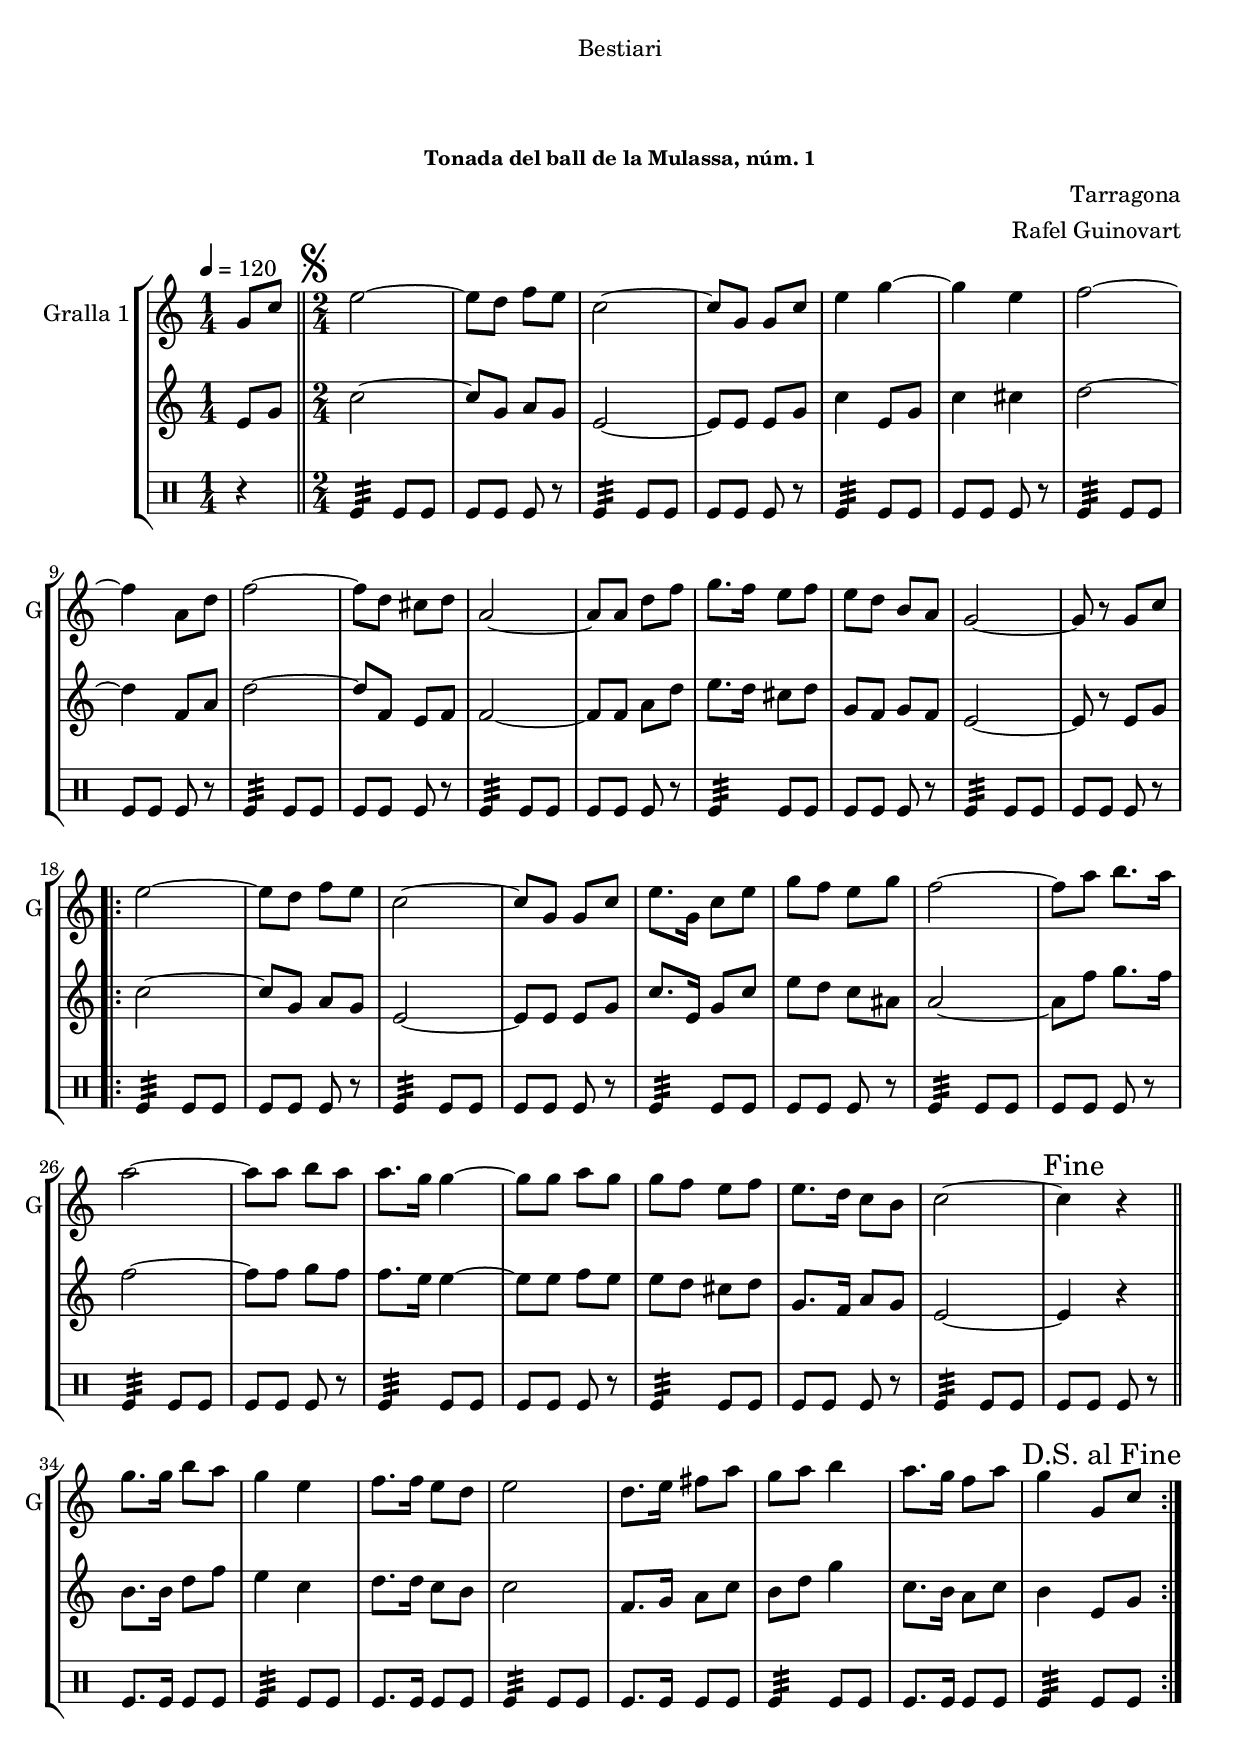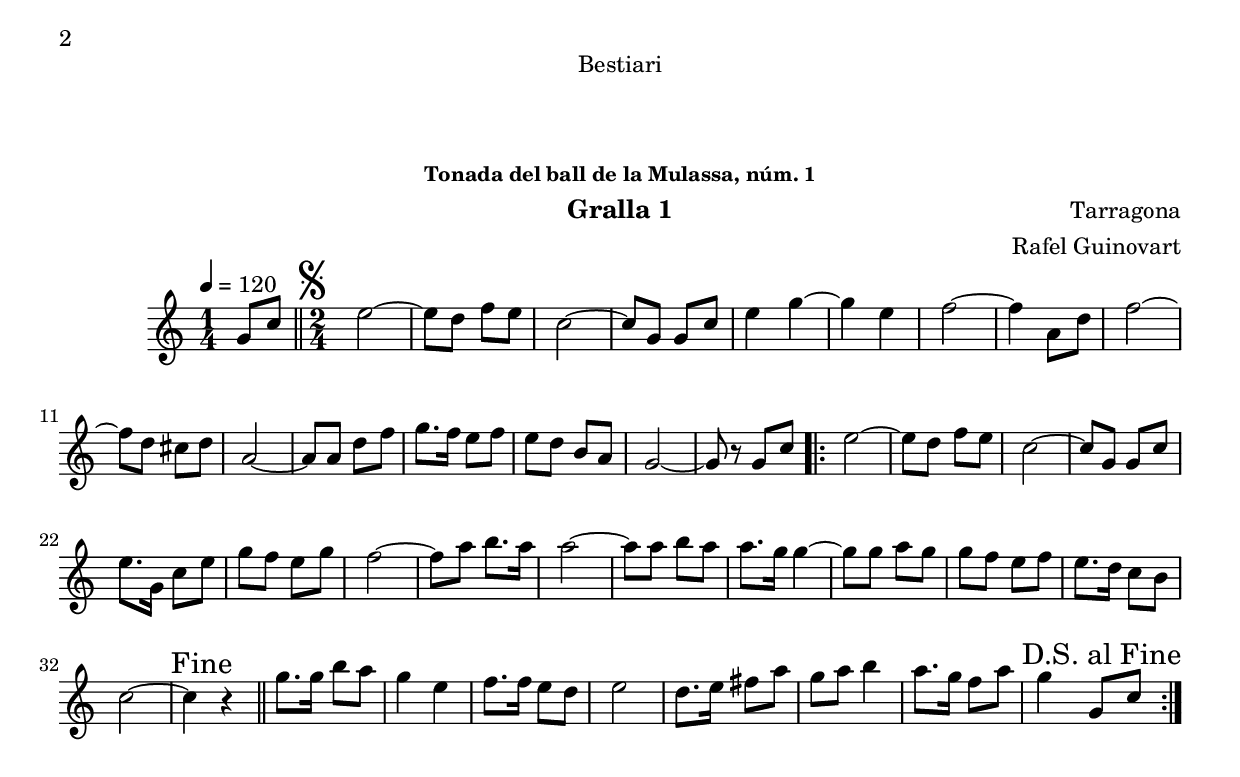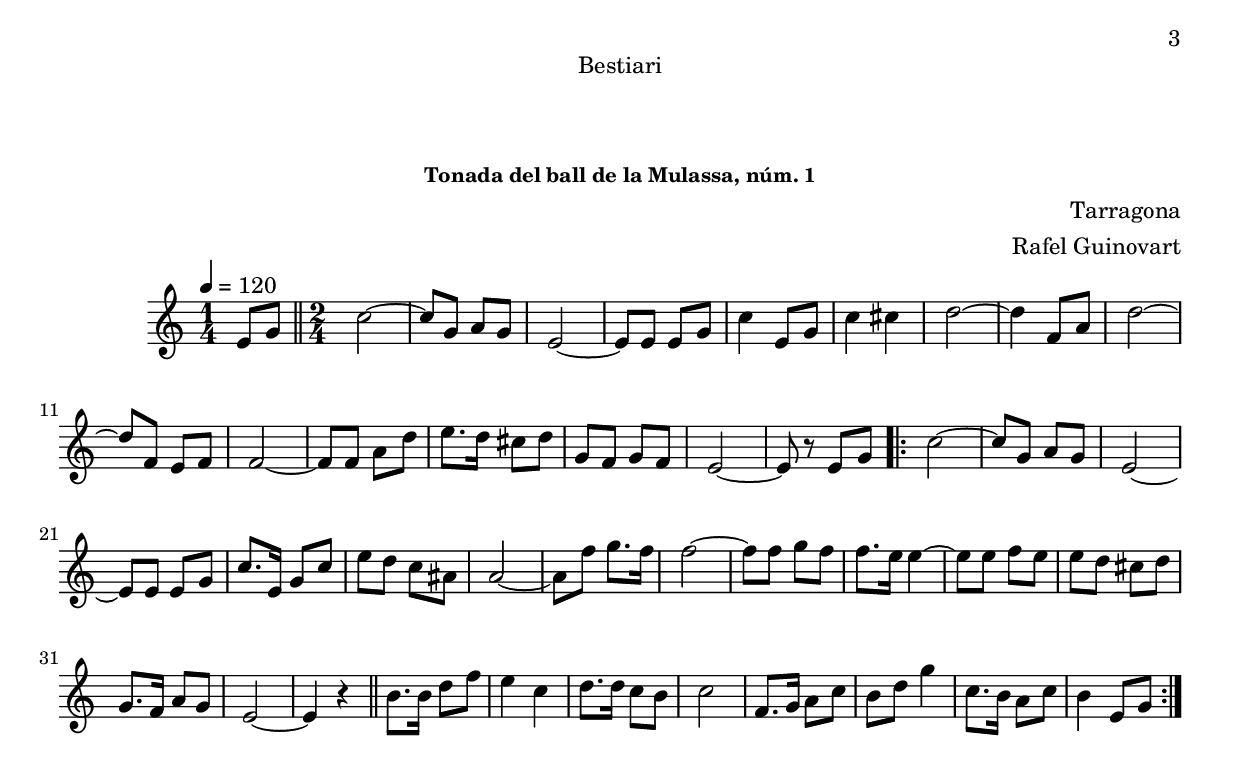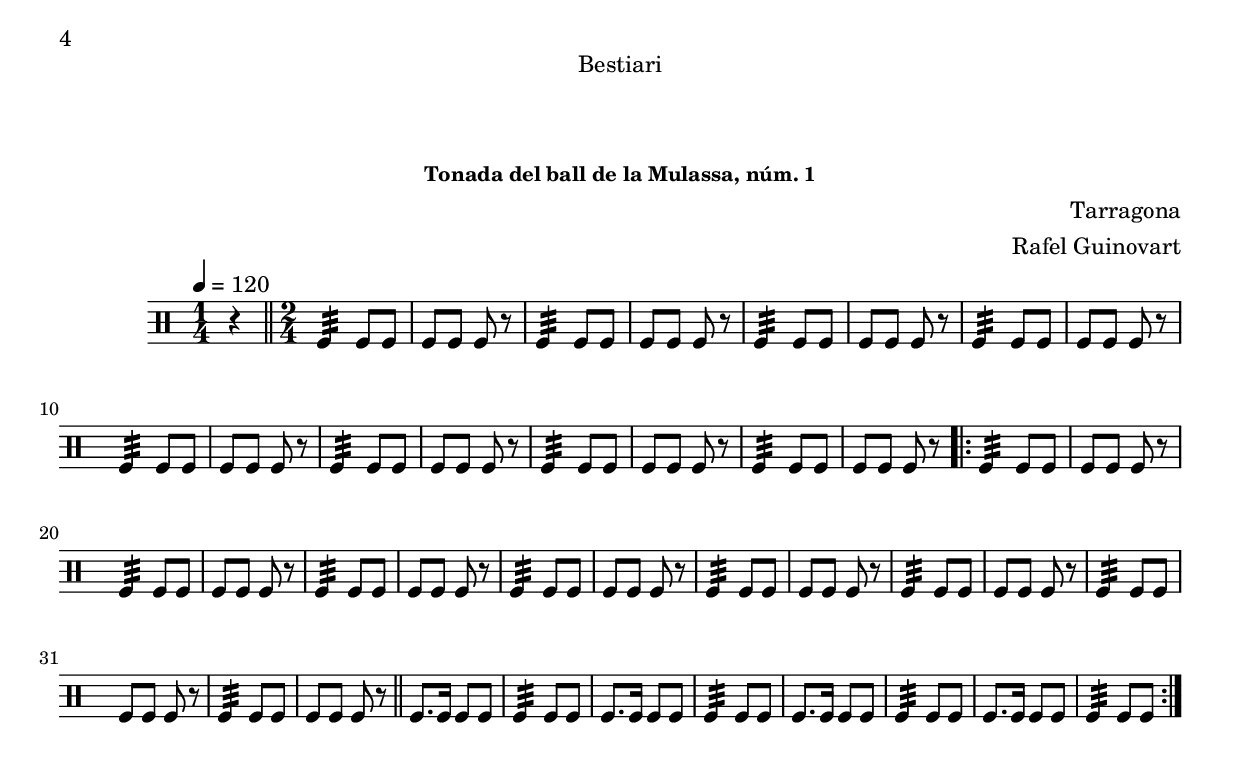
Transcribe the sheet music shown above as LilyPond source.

\version "2.22.1"

\header {
  dedication="Bestiari"
  title="         "
  subtitle="         "
  subsubtitle="Tonada del ball de la Mulassa, núm. 1"
  poet=""
  meter=""
  piece=""
  composer="Tarragona"
  arranger="Rafel Guinovart"
  opus=""
  instrument=""
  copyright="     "
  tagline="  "
}

liniaroAa =
\relative g'
{
  \tempo 4=120
  \clef treble
  \key c \major
  \time 1/4
  g8 c  \bar "||"
  \time 2/4   \mark \markup {\musicglyph #"scripts.segno"} e2 ~  |
  e8 d f e  |
  c2 ~  |
  %05
  c8 g g c  |
  e4 g ~  |
  g4 e  |
  f2 ~  |
  f4 a,8 d  |
  %10
  f2 ~  |
  f8 d cis d  |
  a2 ~  |
  a8 a d f  |
  g8. f16 e8 f  |
  %15
  e8 d b a  |
  g2 ~  |
  g8 r g c  |
  \repeat volta 2 { e2 ~  |
  e8 d f e  |
  %20
  c2 ~  |
  c8 g g c  |
  e8. g,16 c8 e  |
  g8 f e g  |
  f2 ~  |
  %25
  f8 a b8. a16  |
  a2 ~  |
  a8 a b a  |
  a8. g16 g4 ~  |
  g8 g a g  |
  %30
  g8 f e f  |
  e8. d16 c8 b  |
  c2 ~  |
  \mark "Fine" c4 r  \bar "||"
  g'8. g16 b8 a  |
  %35
  g4 e  |
  f8. f16 e8 d  |
  e2  |
  d8. e16 fis8 a  |
  g8 a b4  |
  %40
  a8. g16 f8 a  |
  \mark "D.S. al Fine" g4 g,8 c  | }
}

liniaroAb =
\relative e'
{
  \tempo 4=120
  \clef treble
  \key c \major
  \time 1/4
  e8 g  \bar "||"
  \time 2/4   c2 ~  |
  c8 g a g  |
  e2 ~  |
  %05
  e8 e e g  |
  c4 e,8 g  |
  c4 cis  |
  d2 ~  |
  d4 f,8 a  |
  %10
  d2 ~  |
  d8 f, e f  |
  f2 ~  |
  f8 f a d  |
  e8. d16 cis8 d  |
  %15
  g,8 f g f  |
  e2 ~  |
  e8 r e g  |
  \repeat volta 2 { c2 ~  |
  c8 g a g  |
  %20
  e2 ~  |
  e8 e e g  |
  c8. e,16 g8 c  |
  e8 d c ais  |
  a2 ~  |
  %25
  a8 f' g8. f16  |
  f2 ~  |
  f8 f g f  |
  f8. e16 e4 ~  |
  e8 e f e  |
  %30
  e8 d cis d  |
  g,8. f16 a8 g  |
  e2 ~  |
  e4 r  \bar "||"
  b'8. b16 d8 f  |
  %35
  e4 c  |
  d8. d16 c8 b  |
  c2  |
  f,8. g16 a8 c  |
  b8 d g4  |
  %40
  c,8. b16 a8 c  |
  b4 e,8 g  | }
}

liniaroAc =
\drummode
{
  \tempo 4=120
  \time 1/4
  r4  \bar "||"
  \time 2/4   tomfl4:32 tomfl8 tomfl  |
  tomfl8 tomfl tomfl r  |
  tomfl4:32 tomfl8 tomfl  |
  %05
  tomfl8 tomfl tomfl r  |
  tomfl4:32 tomfl8 tomfl  |
  tomfl8 tomfl tomfl r  |
  tomfl4:32 tomfl8 tomfl  |
  tomfl8 tomfl tomfl r  |
  %10
  tomfl4:32 tomfl8 tomfl  |
  tomfl8 tomfl tomfl r  |
  tomfl4:32 tomfl8 tomfl  |
  tomfl8 tomfl tomfl r  |
  tomfl4:32 tomfl8 tomfl  |
  %15
  tomfl8 tomfl tomfl r  |
  tomfl4:32 tomfl8 tomfl  |
  tomfl8 tomfl tomfl r  |
  \repeat volta 2 { tomfl4:32 tomfl8 tomfl  |
  tomfl8 tomfl tomfl r  |
  %20
  tomfl4:32 tomfl8 tomfl  |
  tomfl8 tomfl tomfl r  |
  tomfl4:32 tomfl8 tomfl  |
  tomfl8 tomfl tomfl r  |
  tomfl4:32 tomfl8 tomfl  |
  %25
  tomfl8 tomfl tomfl r  |
  tomfl4:32 tomfl8 tomfl  |
  tomfl8 tomfl tomfl r  |
  tomfl4:32 tomfl8 tomfl  |
  tomfl8 tomfl tomfl r  |
  %30
  tomfl4:32 tomfl8 tomfl  |
  tomfl8 tomfl tomfl r  |
  tomfl4:32 tomfl8 tomfl  |
  tomfl8 tomfl tomfl r  \bar "||"
  tomfl8. tomfl16 tomfl8 tomfl  |
  %35
  tomfl4:32 tomfl8 tomfl  |
  tomfl8. tomfl16 tomfl8 tomfl  |
  tomfl4:32 tomfl8 tomfl  |
  tomfl8. tomfl16 tomfl8 tomfl  |
  tomfl4:32 tomfl8 tomfl  |
  %40
  tomfl8. tomfl16 tomfl8 tomfl  |
  tomfl4:32 tomfl8 tomfl  | }
}

\bookpart {
  \score {
    \new StaffGroup {
      \override Score.RehearsalMark #'self-alignment-X = #LEFT
      <<
        \new Staff \with {instrumentName = #"Gralla 1" shortInstrumentName = #"G"} \liniaroAa
        \new Staff \with {instrumentName = #"" shortInstrumentName = #" "} \liniaroAb
        \new DrumStaff \with {instrumentName = #"" shortInstrumentName = #" "} \liniaroAc
      >>
    }
    \layout {}
  }
  \score { \unfoldRepeats
    \new StaffGroup {
      \override Score.RehearsalMark #'self-alignment-X = #LEFT
      <<
        \new Staff \with {instrumentName = #"Gralla 1" shortInstrumentName = #"G"} \liniaroAa
        \new Staff \with {instrumentName = #"" shortInstrumentName = #" "} \liniaroAb
        \new DrumStaff \with {instrumentName = #"" shortInstrumentName = #" "} \liniaroAc
      >>
    }
    \midi {
      \set Staff.midiInstrument = "oboe"
      \set DrumStaff.midiInstrument = "drums"
    }
  }
}

\bookpart {
  \header {instrument="Gralla 1"}
  \score {
    \new StaffGroup {
      \override Score.RehearsalMark #'self-alignment-X = #LEFT
      <<
        \new Staff \liniaroAa
      >>
    }
    \layout {}
  }
  \score { \unfoldRepeats
    \new StaffGroup {
      \override Score.RehearsalMark #'self-alignment-X = #LEFT
      <<
        \new Staff \liniaroAa
      >>
    }
    \midi {
      \set Staff.midiInstrument = "oboe"
      \set DrumStaff.midiInstrument = "drums"
    }
  }
}

\bookpart {
  \header {instrument=""}
  \score {
    \new StaffGroup {
      \override Score.RehearsalMark #'self-alignment-X = #LEFT
      <<
        \new Staff \liniaroAb
      >>
    }
    \layout {}
  }
  \score { \unfoldRepeats
    \new StaffGroup {
      \override Score.RehearsalMark #'self-alignment-X = #LEFT
      <<
        \new Staff \liniaroAb
      >>
    }
    \midi {
      \set Staff.midiInstrument = "oboe"
      \set DrumStaff.midiInstrument = "drums"
    }
  }
}

\bookpart {
  \header {instrument=""}
  \score {
    \new StaffGroup {
      \override Score.RehearsalMark #'self-alignment-X = #LEFT
      <<
        \new DrumStaff \liniaroAc
      >>
    }
    \layout {}
  }
  \score { \unfoldRepeats
    \new StaffGroup {
      \override Score.RehearsalMark #'self-alignment-X = #LEFT
      <<
        \new DrumStaff \liniaroAc
      >>
    }
    \midi {
      \set Staff.midiInstrument = "oboe"
      \set DrumStaff.midiInstrument = "drums"
    }
  }
}

